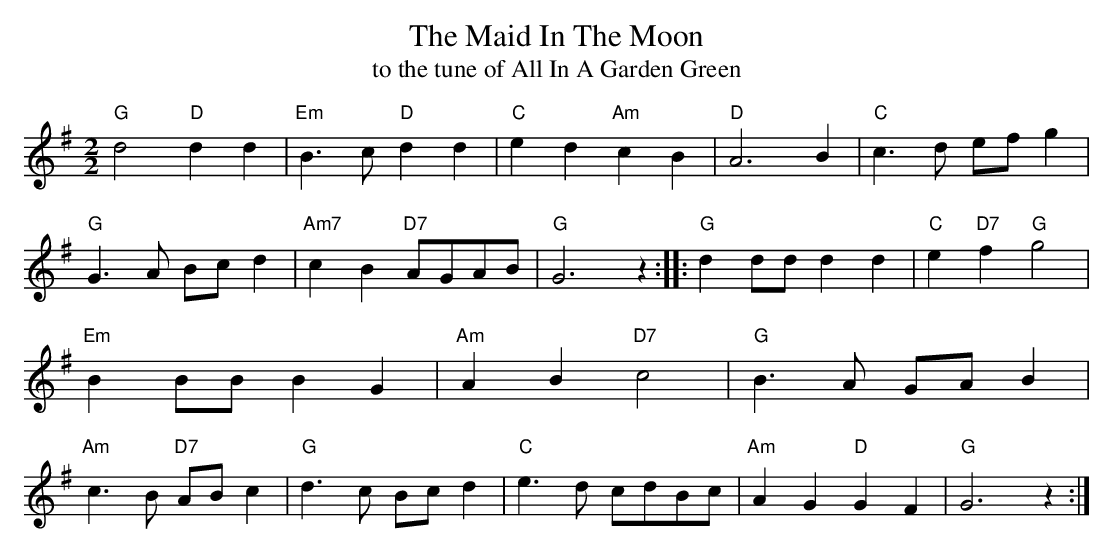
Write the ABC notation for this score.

X:1
T:The Maid In The Moon
T:to the tune of All In A Garden Green
M:2/2
L:1/8
K:G
"G"d4 "D"d2d2 | "Em"B3c "D"d2d2 | "C"e2d2 "Am"c2B2 | "D"A6B2 | \
"C"c3d efg2 | "G"G3A Bcd2 | "Am7"c2B2 "D7"AGAB | "G"G6z2 :: \
"G"d2dd d2d2 | "C"e2"D7"f2 "G"g4 | "Em"B2BB B2G2 | "Am"A2B2 "D7"c4 | \
"G"B3A GAB2 | "Am"c3B "D7"ABc2 | "G"d3c Bcd2 | "C"e3d cdBc | \
"Am"A2G2 "D"G2F2 | "G"G6z2 :|
